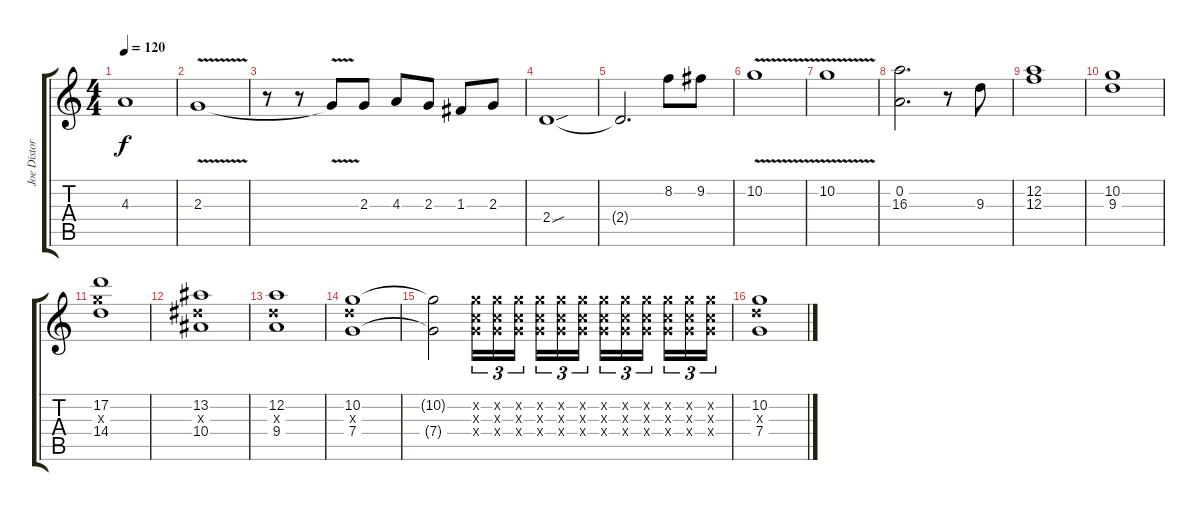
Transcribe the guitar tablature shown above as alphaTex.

\track ("Joe Distortion" "Joe Distor") {instrument overdrivenguitar}
\staff {score tabs}
\tuning (D4 A3 F3 C3 G2 D2) {hide}
\ts (4 4)
\tempo 120
\clef g2
\ks c
4.3{t}.1{dy f} |
2.3{v}.1 |
r.8 r.8 2.3{t}.8 2.3.8 4.3.8 2.3.8 1.3.8 2.3.8 |
2.4{sou}.1 |
2.4{t}.2{d} 8.2.8 9.2.8 |
10.2{v}.1 |
10.2{v}.1 |
(0.2 16.3).2{d} r.8 9.3.8 |
(12.2 12.3).1 |
(10.2 9.3).1 |
(17.2 14.3{x} 14.4).1 |
(13.2 10.3{x} 10.4).1 |
(12.2 9.3{x} 9.4).1 |
(10.2 9.3{x} 7.4).1 |
(10.2{t} 7.4{t}).2 (10.2{x} 7.3{x} 7.4{x}).16{tu (3 2)} (10.2{x} 7.3{x} 7.4{x}).16{tu (3 2)} (10.2{x} 7.3{x} 7.4{x}).16{tu (3 2) beam splitsecondary} (10.2{x} 7.3{x} 7.4{x}).16{tu (3 2)} (10.2{x} 7.3{x} 7.4{x}).16{tu (3 2)} (10.2{x} 7.3{x} 7.4{x}).16{tu (3 2)} (10.2{x} 7.3{x} 7.4{x}).16{tu (3 2)} (10.2{x} 7.3{x} 7.4{x}).16{tu (3 2)} (10.2{x} 7.3{x} 7.4{x}).16{tu (3 2) beam splitsecondary} (10.2{x} 7.3{x} 7.4{x}).16{tu (3 2)} (10.2{x} 7.3{x} 7.4{x}).16{tu (3 2)} (10.2{x} 7.3{x} 7.4{x}).16{tu (3 2)} |
(10.2 9.3{x} 7.4).1
